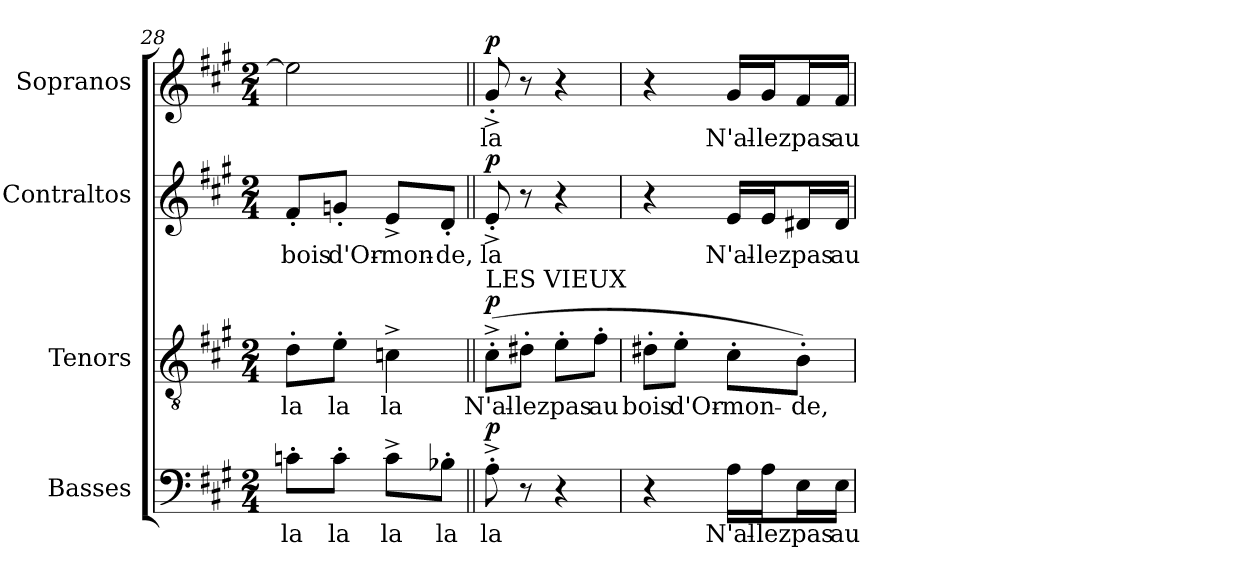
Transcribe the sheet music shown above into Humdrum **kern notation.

**kern	**text	**dynam	**kern	**text	**dynam	**kern	**text	**dynam	**kern	**text	**dynam
*part4	*part4	*part4	*part3	*part3	*part3	*part2	*part2	*part2	*part1	*part1	*part1
*staff4	*staff4	*staff4	*staff3	*staff3	*staff3	*staff2	*staff2	*staff2	*staff1	*staff1	*staff1
*I"Basses	*	*	*I"Tenors	*	*	*I"Contraltos	*	*	*I"Sopranos	*	*
*I'B.	*	*	*I'T.	*	*	*I'C.	*	*	*I'S.	*	*
*clefF4	*	*	*clefGv2	*	*	*clefG2	*	*	*clefG2	*	*
*	*	*	*ITrd7c12	*	*	*	*	*	*	*	*
*k[f#c#g#]	*	*	*k[f#c#g#]	*	*	*k[f#c#g#]	*	*	*k[f#c#g#]	*	*
*A:	*	*	*A:	*	*	*A:	*	*	*A:	*	*
*M2/4	*	*	*M2/4	*	*	*M2/4	*	*	*M2/4	*	*
=28	=28	=28	=28	=28	=28	=28	=28	=28	=28	=28	=28
!	!LO:LY:b:color=#000000	!	!	!	!	!	!	!	!	!	!
!	!	!	!	!LO:LY:b:color=#000000	!	!	!	!	!	!	!
!	!	!	!	!	!	!	!LO:LY:b:color=#000000	!	!	!	!
8cn'i\L	la	.	8D'i\L	la	.	8f#'i/L	bois	.	2eei\]	.	.
!	!LO:LY:b:color=#000000	!	!	!	!	!	!	!	!	!	!
!	!	!	!	!LO:LY:b:color=#000000	!	!	!	!	!	!	!
!	!	!	!	!	!	!	!LO:LY:b:color=#000000	!	!	!	!
8c'i\J	la	.	8E'i\J	la	.	8gn'i/J	d'Or-	.	.	.	.
!	!LO:LY:b:color=#000000	!	!	!	!	!	!	!	!	!	!
!	!	!	!	!LO:LY:b:color=#000000	!	!	!	!	!	!	!
!	!	!	!	!	!	!	!LO:LY:b:color=#000000	!	!	!	!
8c^i\L	la	.	4Cn^i\	la	.	8e^i/L	-mon-	.	.	.	.
!	!LO:LY:b:color=#000000	!	!	!	!	!	!	!	!	!	!
!	!	!	!	!	!	!	!LO:LY:b:color=#000000	!	!	!	!
8B-X'i\J	la	.	.	.	.	8d'i/J	-de,	.	.	.	.
!!LO:LB:g=z
=29||	=29||	=29||	=29||	=29||	=29||	=29||	=29||	=29||	=29||	=29||	=29||
!	!LO:LY:b:color=#000000	!	!	!	!	!	!	!	!	!	!
!	!	!	!	!LO:LY:b:color=#000000	!	!	!	!	!	!	!
!	!	!	!	!	!	!	!LO:LY:b:color=#000000	!	!	!	!
!	!	!	!LO:TX:a:t=LES VIEUX	!	!	!	!	!	!	!	!
!	!	!	!	!	!	!	!	!	!	!LO:LY:b:color=#000000	!
8A'^i\	la	p	(8C#'^i\L	N'al-	p	8e'^i/	la	p	8g#'^i/	la	p
!	!	!	!	!LO:LY:b:color=#000000	!	!	!	!	!	!	!
8r	.	.	8D#X'i\J	-lez	.	8r	.	.	8r	.	.
!	!	!	!	!LO:LY:b:color=#000000	!	!	!	!	!	!	!
4r	.	.	8E'i\L	pas	.	4r	.	.	4r	.	.
!	!	!	!	!LO:LY:b:color=#000000	!	!	!	!	!	!	!
.	.	.	8F#'i\J	au	.	.	.	.	.	.	.
=30	=30	=30	=30	=30	=30	=30	=30	=30	=30	=30	=30
!	!	!	!	!LO:LY:b:color=#000000	!	!	!	!	!	!	!
4r	.	.	8D#X'i\L	bois	.	4r	.	.	4r	.	.
!	!	!	!	!LO:LY:b:color=#000000	!	!	!	!	!	!	!
.	.	.	8E'i\J	d'Or-	.	.	.	.	.	.	.
!	!LO:LY:b:color=#000000	!	!	!	!	!	!	!	!	!	!
!	!	!	!	!LO:LY:b:color=#000000	!	!	!	!	!	!	!
!	!	!	!	!	!	!	!LO:LY:b:color=#000000	!	!	!	!
!	!	!	!	!	!	!	!	!	!	!LO:LY:b:color=#000000	!
16Ai\LL	N'al-	.	8C#'i\L	-mon-	.	16ei/LL	N'al-	.	16g#i/LL	N'al-	.
!	!LO:LY:b:color=#000000	!	!	!	!	!	!	!	!	!	!
!	!	!	!	!	!	!	!LO:LY:b:color=#000000	!	!	!	!
!	!	!	!	!	!	!	!	!	!	!LO:LY:b:color=#000000	!
16Ai\J	-lez	.	.	.	.	16ei/J	-lez	.	16g#i/J	-lez	.
!	!LO:LY:b:color=#000000	!	!	!	!	!	!	!	!	!	!
!	!	!	!	!LO:LY:b:color=#000000	!	!	!	!	!	!	!
!	!	!	!	!	!	!	!LO:LY:b:color=#000000	!	!	!	!
!	!	!	!	!	!	!	!	!	!	!LO:LY:b:color=#000000	!
16Ei\L	pas	.	8BB'i\J)	-de,	.	16d#Xi/L	pas	.	16f#i/L	pas	.
!	!LO:LY:b:color=#000000	!	!	!	!	!	!	!	!	!	!
!	!	!	!	!	!	!	!LO:LY:b:color=#000000	!	!	!	!
!	!	!	!	!	!	!	!	!	!	!LO:LY:b:color=#000000	!
16Ei\JJ	au	.	.	.	.	16d#i/JJ	au	.	16f#i/JJ	au	.
=	=	=	=	=	=	=	=	=	=	=	=
*-	*-	*-	*-	*-	*-	*-	*-	*-	*-	*-	*-
